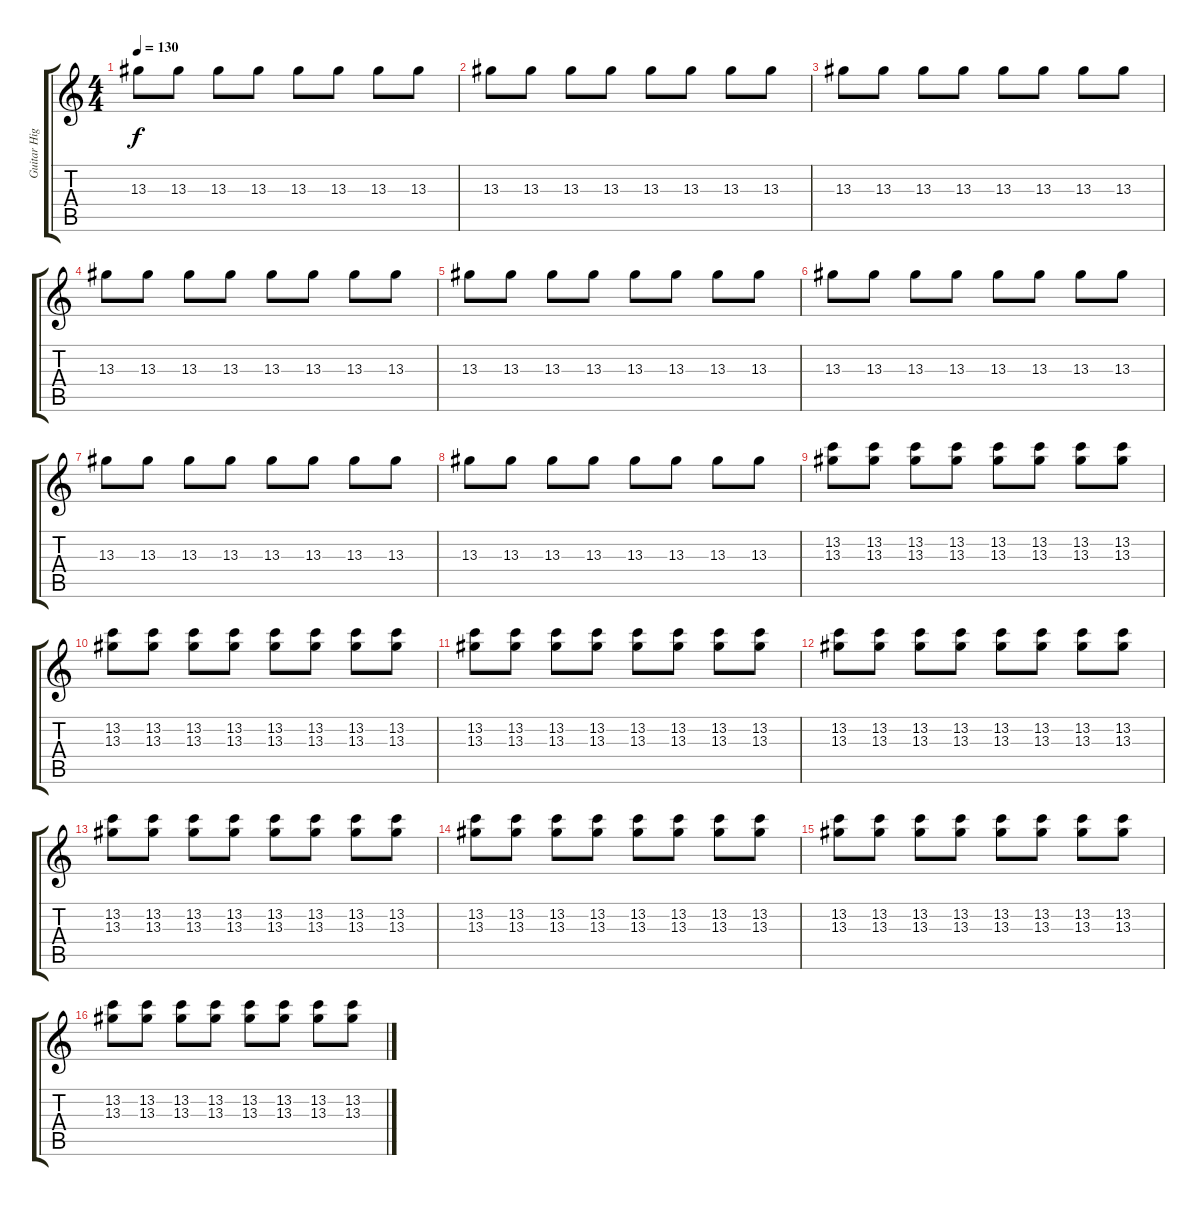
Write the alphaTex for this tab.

\track ("Guitar High Add" "Guitar Hig") {instrument distortionguitar}
\staff {score tabs}
\tuning (E4 B3 G3 D3 A2 E2) {hide}
\ts (4 4)
\tempo 130
\clef g2
\ks c
13.3.8{dy f} 13.3.8 13.3.8 13.3.8 13.3.8 13.3.8 13.3.8 13.3.8 |
13.3.8 13.3.8 13.3.8 13.3.8 13.3.8 13.3.8 13.3.8 13.3.8 |
13.3.8 13.3.8 13.3.8 13.3.8 13.3.8 13.3.8 13.3.8 13.3.8 |
13.3.8 13.3.8 13.3.8 13.3.8 13.3.8 13.3.8 13.3.8 13.3.8 |
13.3.8 13.3.8 13.3.8 13.3.8 13.3.8 13.3.8 13.3.8 13.3.8 |
13.3.8 13.3.8 13.3.8 13.3.8 13.3.8 13.3.8 13.3.8 13.3.8 |
13.3.8 13.3.8 13.3.8 13.3.8 13.3.8 13.3.8 13.3.8 13.3.8 |
13.3.8 13.3.8 13.3.8 13.3.8 13.3.8 13.3.8 13.3.8 13.3.8 |
(13.2 13.3).8 (13.2 13.3).8 (13.2 13.3).8 (13.2 13.3).8 (13.2 13.3).8 (13.2 13.3).8 (13.2 13.3).8 (13.2 13.3).8 |
(13.2 13.3).8 (13.2 13.3).8 (13.2 13.3).8 (13.2 13.3).8 (13.2 13.3).8 (13.2 13.3).8 (13.2 13.3).8 (13.2 13.3).8 |
(13.2 13.3).8 (13.2 13.3).8 (13.2 13.3).8 (13.2 13.3).8 (13.2 13.3).8 (13.2 13.3).8 (13.2 13.3).8 (13.2 13.3).8 |
(13.2 13.3).8 (13.2 13.3).8 (13.2 13.3).8 (13.2 13.3).8 (13.2 13.3).8 (13.2 13.3).8 (13.2 13.3).8 (13.2 13.3).8 |
(13.2 13.3).8 (13.2 13.3).8 (13.2 13.3).8 (13.2 13.3).8 (13.2 13.3).8 (13.2 13.3).8 (13.2 13.3).8 (13.2 13.3).8 |
(13.2 13.3).8 (13.2 13.3).8 (13.2 13.3).8 (13.2 13.3).8 (13.2 13.3).8 (13.2 13.3).8 (13.2 13.3).8 (13.2 13.3).8 |
(13.2 13.3).8 (13.2 13.3).8 (13.2 13.3).8 (13.2 13.3).8 (13.2 13.3).8 (13.2 13.3).8 (13.2 13.3).8 (13.2 13.3).8 |
(13.2 13.3).8 (13.2 13.3).8 (13.2 13.3).8 (13.2 13.3).8 (13.2 13.3).8 (13.2 13.3).8 (13.2 13.3).8 (13.2 13.3).8
